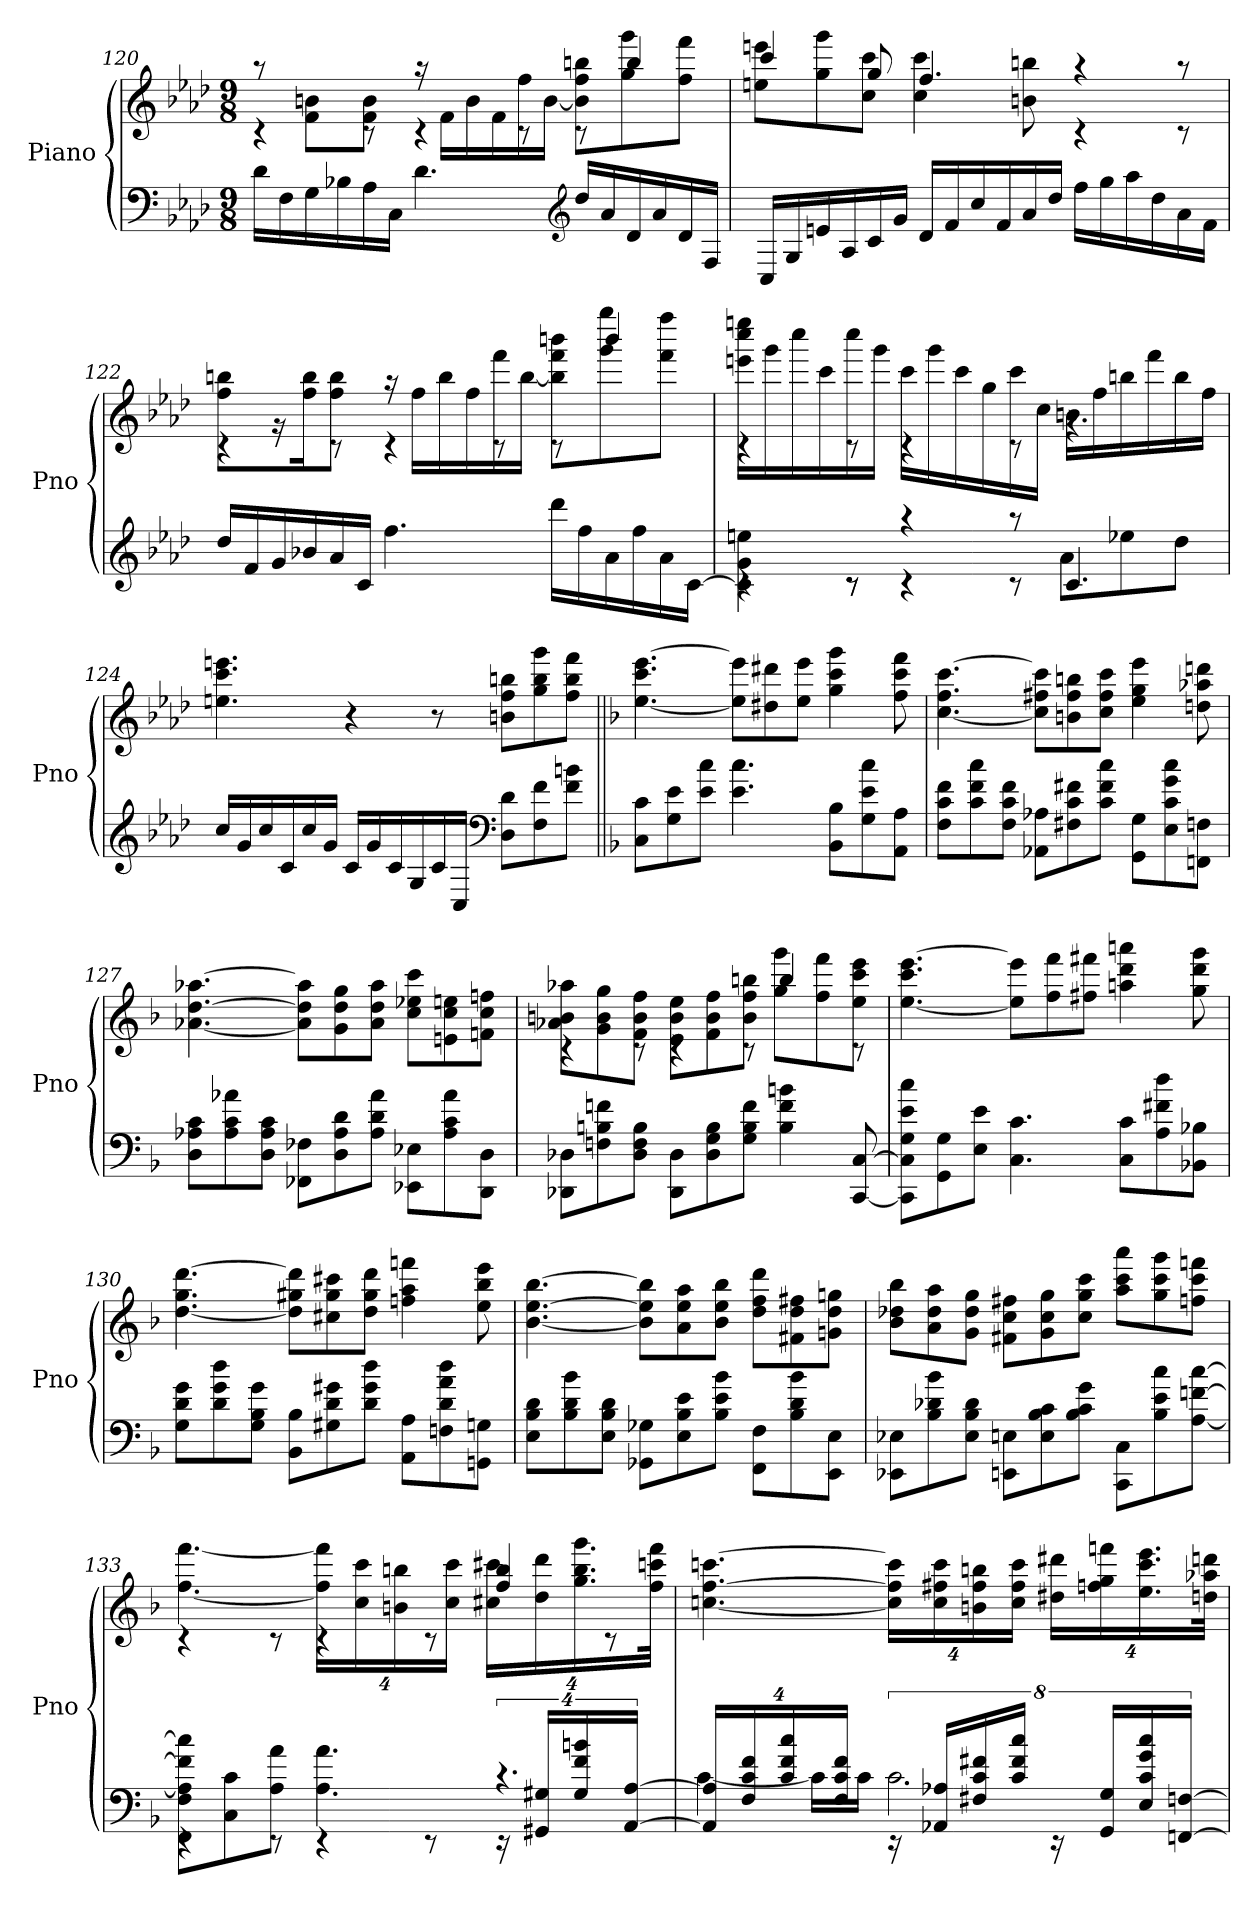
**kern	**kern
*part1	*part1
*staff2	*staff1
*I"Piano	*
*I'Pno	*
*clefF4	*clefG2
*k[b-e-a-d-]	*k[b-e-a-d-]
*M9/8	*M9/8
=120	=120
*	*^
16d-LL	4rc	8raa
16F	.	.
16G	.	8f 8bnL
16B-X	.	.
16A-	8rc	8f 8bJ
16CJJ	.	.
4.d-	4rc	16raa
.	.	16fLL
.	.	16b
.	.	16f
.	8rc	16ff
.	.	[16bJJ
*clefG2	*	*
16dd-LL	8rc	8b] 8ff 8bbnL
16a-	.	.
16d-	4bb	8gg 8ggg
16a-	.	.
16d-	.	8ff 8fffJ
16FJJ	.	.
=121	=121	=121
16CLL	4ccc	8een 8eeenL
16G	.	.
16en	.	8gg 8ggg
16A-	.	.
16c	8gg	8cc 8cccJ
16gJJ	.	.
16d-LL	4.ff	4cc 4ccc
16f	.	.
16cc	.	.
16f	.	.
16a-	.	8bn 8bbn
16dd-JJ	.	.
16ffLL	4rc	4raa
16gg	.	.
16aa-	.	.
16dd-	.	.
16a-	8rc	8raa
16fJJ	.	.
=122	=122	=122
16dd-LL	4rc	8ff 8bbnL
16f	.	.
16g	.	16r
16b-X	.	16ff 16bbK
16a-	8rc	8ff 8bbJ
16cJJ	.	.
4.ff	4rc	16raa
.	.	16ffLL
.	.	16bb
.	.	16ff
.	8rc	16fff
.	.	[16bbJJ
16ddd-LL	8rc	8bb] 8fff 8bbbnL
16ff	.	.
16a-	4bbb	8ggg 8gggg
16ff	.	.
16a-	.	8fff 8ffffJ
[16cJJ	.	.
=123	=123	=123
*^	*	*
4rc	4c] 4g 4een	4rc	16eeen 16cccc 16eeeenLL
.	.	.	16ggg
.	.	.	16cccc
.	.	.	16ccc
8rc	8rc	8rc	16cccc
.	.	.	16gggJJ
4rc	4raa	4rc	16cccLL
.	.	.	16ggg
.	.	.	16ccc
.	.	.	16gg
8rc	8raa	8rc	16ccc
.	.	.	16ccJJ
4.c	8a-L	4.rg	16bnLL
.	.	.	16ff
.	8ee-X	.	16bbn
.	.	.	16fff
.	8dd-J	.	16bb
.	.	.	16ffJJ
*v	*v	*	*
*	*v	*v
=124	=124
16ccLL	4.een 4.ccc 4.eeen
16g	.
16cc	.
16c	.
16cc	.
16gJJ	.
16cLL	4r
16g	.
16c	.
16G	.
16c	8r
16CJJ	.
*clefF4	*
8D- 8d-L	8bn 8ff 8bbnL
8F 8f	8gg 8bb 8ggg
8f 8bnJ	8ff 8bb 8fffJ
=125||	=125||
*k[b-]	*k[b-]
8C 8cL	[4.ee 4.ccc [4.eee
8G 8e	.
8e 8ccJ	.
4.e 4.cc	8ee] 8eee]L
.	8dd#X 8ddd#X
.	8ee 8eeeJ
8BB- 8B-L	4gg 4ccc 4ggg
8G 8e 8cc	.
8AA 8AJ	8ff 8ccc 8fff
=126	=126
8F 8c 8fL	[4.cc 4.ff [4.ccc
8c 8f 8cc	.
8F 8c 8fJ	.
8AA-X 8A-XL	8cc] 8ff#X 8ccc]L
8F#X 8c 8f#X	8bn 8ff# 8bbn
8c 8f# 8ccJ	8cc 8ff# 8cccJ
8GG 8GL	4ee 4gg 4eee
8E 8c 8g 8cc	.
8FFn 8FnJ	8ddn 8aa-X 8dddn
=127	=127
8D 8A-X 8cL	[4.a-X [4.dd [4.aa-X
8A- 8c 8a-X	.
8D 8A- 8cJ	.
8FF-X 8F-XL	8a-] 8dd] 8aa-]L
8D 8A- 8d	8g 8dd 8gg
8A- 8d 8a-J	8a- 8dd 8aa-J
8EE-X 8E-XL	8cc 8ee-X 8cccL
8A- 8c 8a-	8en 8cc 8een
8DD 8DJ	8fn 8cc 8ffnJ
=128	=128
*	*^
8DD-X 8D-XL	4rc	8a-X 8bn 8aa-XL
8Fn 8Bn 8fn	.	8g 8b 8gg
8D- 8F 8BJ	8rc	8f 8b 8ffJ
8DD- 8D-L	4rc	8e 8b 8eeL
8D- 8G 8B	.	8f 8b 8ff
8G 8B 8fJ	8rc	8b 8ff 8bbnJ
4B 4f 4bn	4bb	8gg 8gggL
.	.	8ff 8fff
[8CC [8C	8rc	8ee 8ccc 8eeeJ
*	*v	*v
=129	=129
8CC] 8C] 8G 8e 8ccL	[4.ee 4.ccc [4.eee
8GG 8G	.
8E 8eJ	.
4.C 4.c	8ee] 8eee]L
.	8ff 8fff
.	8ff#X 8fff#XJ
8C 8cL	4aan 4ddd 4aaan
8A 8f#X 8dd	.
8BB-X 8B-XJ	8gg 8ddd 8ggg
=130	=130
8G 8d 8gL	[4.dd 4.gg [4.ddd
8d 8g 8dd	.
8G 8B- 8gJ	.
8BB- 8B-L	8dd] 8gg#X 8ddd]L
8G#X 8d 8g#X	8cc#X 8gg# 8ccc#X
8d 8g# 8ddJ	8dd 8gg# 8dddJ
8AA 8AL	4ffn 4aa 4fffn
8Fn 8d 8a 8dd	.
8GGn 8GnJ	8ee 8bb- 8eee
=131	=131
8E 8B- 8dL	[4.b- [4.ee [4.bb-
8B- 8d 8b-	.
8E 8B- 8dJ	.
8GG-X 8G-XL	8b-] 8ee] 8bb-]L
8E 8B- 8e	8a 8ee 8aa
8B- 8e 8b-J	8b- 8ee 8bb-J
8FF 8FL	8dd 8ff 8dddL
8B- 8d 8b-	8f#X 8dd 8ff#X
8EE 8EJ	8gn 8dd 8ggnJ
=132	=132
8EE-X 8E-XL	8b- 8dd-X 8bb-L
8B- 8d-X 8b-	8a 8dd- 8aa
8E- 8B- 8d-J	8g 8dd- 8ggJ
8EEn 8EnL	8f#X 8cc 8ff#XL
8E 8B- 8c	8g 8cc 8gg
8B- 8c 8gJ	8cc 8gg 8cccJ
8CC 8CL	8aa 8ccc 8aaaL
8B- 8e 8cc	8gg 8ccc 8ggg
[8A [8fn [8ccJ	8ffn 8ccc 8fffnJ
=133	=133
*^	*^
4rEE	8FF 8F 8A] 8f] 8cc]L	4rc	[4.ff [4.fff
.	8C 8c	.	.
8rEE	8A 8aJ	8rc	.
4rEE	4.A 4.a	4rc	32%3ff] 32%3fff]LL
.	.	.	32%3cc 32%3ccc
.	.	.	32%3bn 32%3bbn
8rEE	.	8rc	.
.	.	.	32%3cc 32%3cccJJ
32%3rEE	4.rc	4ff 4bb	32%3cc#X 32%3ccc#XLL
32%3GG#X 32%3G#XLL	.	.	32%3dd 32%3ddd
32%3G# 32%3f 32%3bn	.	.	32%3.gg 32%3.bb 32%3.ggg
.	.	8rc	.
[32%3AA [32%3AJJ	.	.	.
.	.	.	64%3ff 64%3cccn 64%3fffJJk
*	*	*v	*v
=134	=134	=134
32%3AA] 32%3A]LL	[4c	[4.ccn [4.ff [4.cccn
32%3F 32%3c 32%3f	.	.
32%3c 32%3f 32%3cc	.	.
.	16cLL]	.
32%3F 32%3c 32%3fJJ	.	.
.	16cJJ	.
32%3rEE	2.c	32%3cc] 32%3ff] 32%3ccc]LL
32%3AA-X 32%3A-XLL	.	32%3cc 32%3ff#X 32%3ccc
32%3F#X 32%3c 32%3f#X	.	32%3bn 32%3ff# 32%3bbn
32%3c 32%3f# 32%3ccJJ	.	32%3cc 32%3ff# 32%3cccJJ
32%3rEE	.	32%3dd#X 32%3ddd#XLL
32%3GG 32%3GLL	.	32%3ffn 32%3gg 32%3fffn
32%3E 32%3c 32%3g 32%3cc	.	32%3.ee 32%3.ccc 32%3.eee
[32%3FFn [32%3FnJJ	.	.
.	.	64%3ddn 64%3aa-X 64%3dddnJJk
*v	*v	*
=	=
*-	*-
